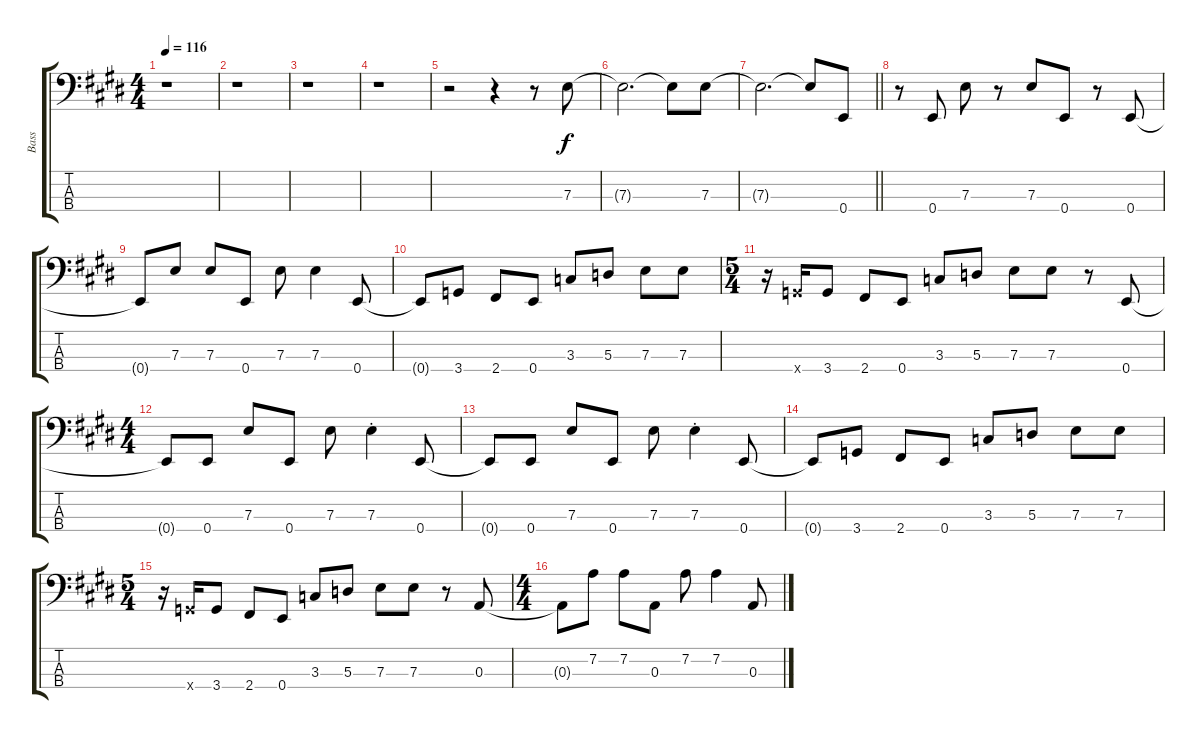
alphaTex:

\track ("Bass" "Bass") {instrument electricbassfinger}
\staff {score tabs}
\tuning (G2 D2 A1 E1) {hide}
\ts (4 4)
\tempo 116
\clef f4
\ks e
r.1{dy f instrument electricbassfinger} |
\ks c#minor
r.1 |
r.1 |
r.1 |
\ks e
r.2 r.4 r.8 7.3.8 |
\ks c#minor
7.3{t}.2{d} 7.3{t}.8 7.3.8 |
\barLineRight lightlight
7.3{t}.2{d} 7.3{t}.8 0.4.8 |
\ks e
r.8 0.4.8 7.3.8 r.8 7.3.8 0.4.8 r.8 0.4.8 |
\ks c#minor
0.4{t}.8 7.3.8 7.3.8 0.4.8 7.3.8 7.3.4 0.4.8 |
0.4{t}.8 3.4.8 2.4.8 0.4.8 3.3.8 5.3.8 7.3.8 7.3.8 |
\ts (5 4)
\ks e
r.16 3.4{x}.16 3.4.8 2.4.8 0.4.8 3.3.8 5.3.8 7.3.8 7.3.8 r.8 0.4.8 |
\ts (4 4)
\ks c#minor
0.4{t}.8 0.4.8 7.3.8 0.4.8 7.3.8 7.3{st}.4 0.4.8 |
0.4{t}.8 0.4.8 7.3.8 0.4.8 7.3.8 7.3{st}.4 0.4.8 |
\ks e
0.4{t}.8 3.4.8 2.4.8 0.4.8 3.3.8 5.3.8 7.3.8 7.3.8 |
\ts (5 4)
\ks c#minor
r.16 3.4{x}.16 3.4.8 2.4.8 0.4.8 3.3.8 5.3.8 7.3.8 7.3.8 r.8 0.3.8 |
\ts (4 4)
0.3{t}.8 7.2.8 7.2.8 0.3.8 7.2.8 7.2.4 0.3.8
